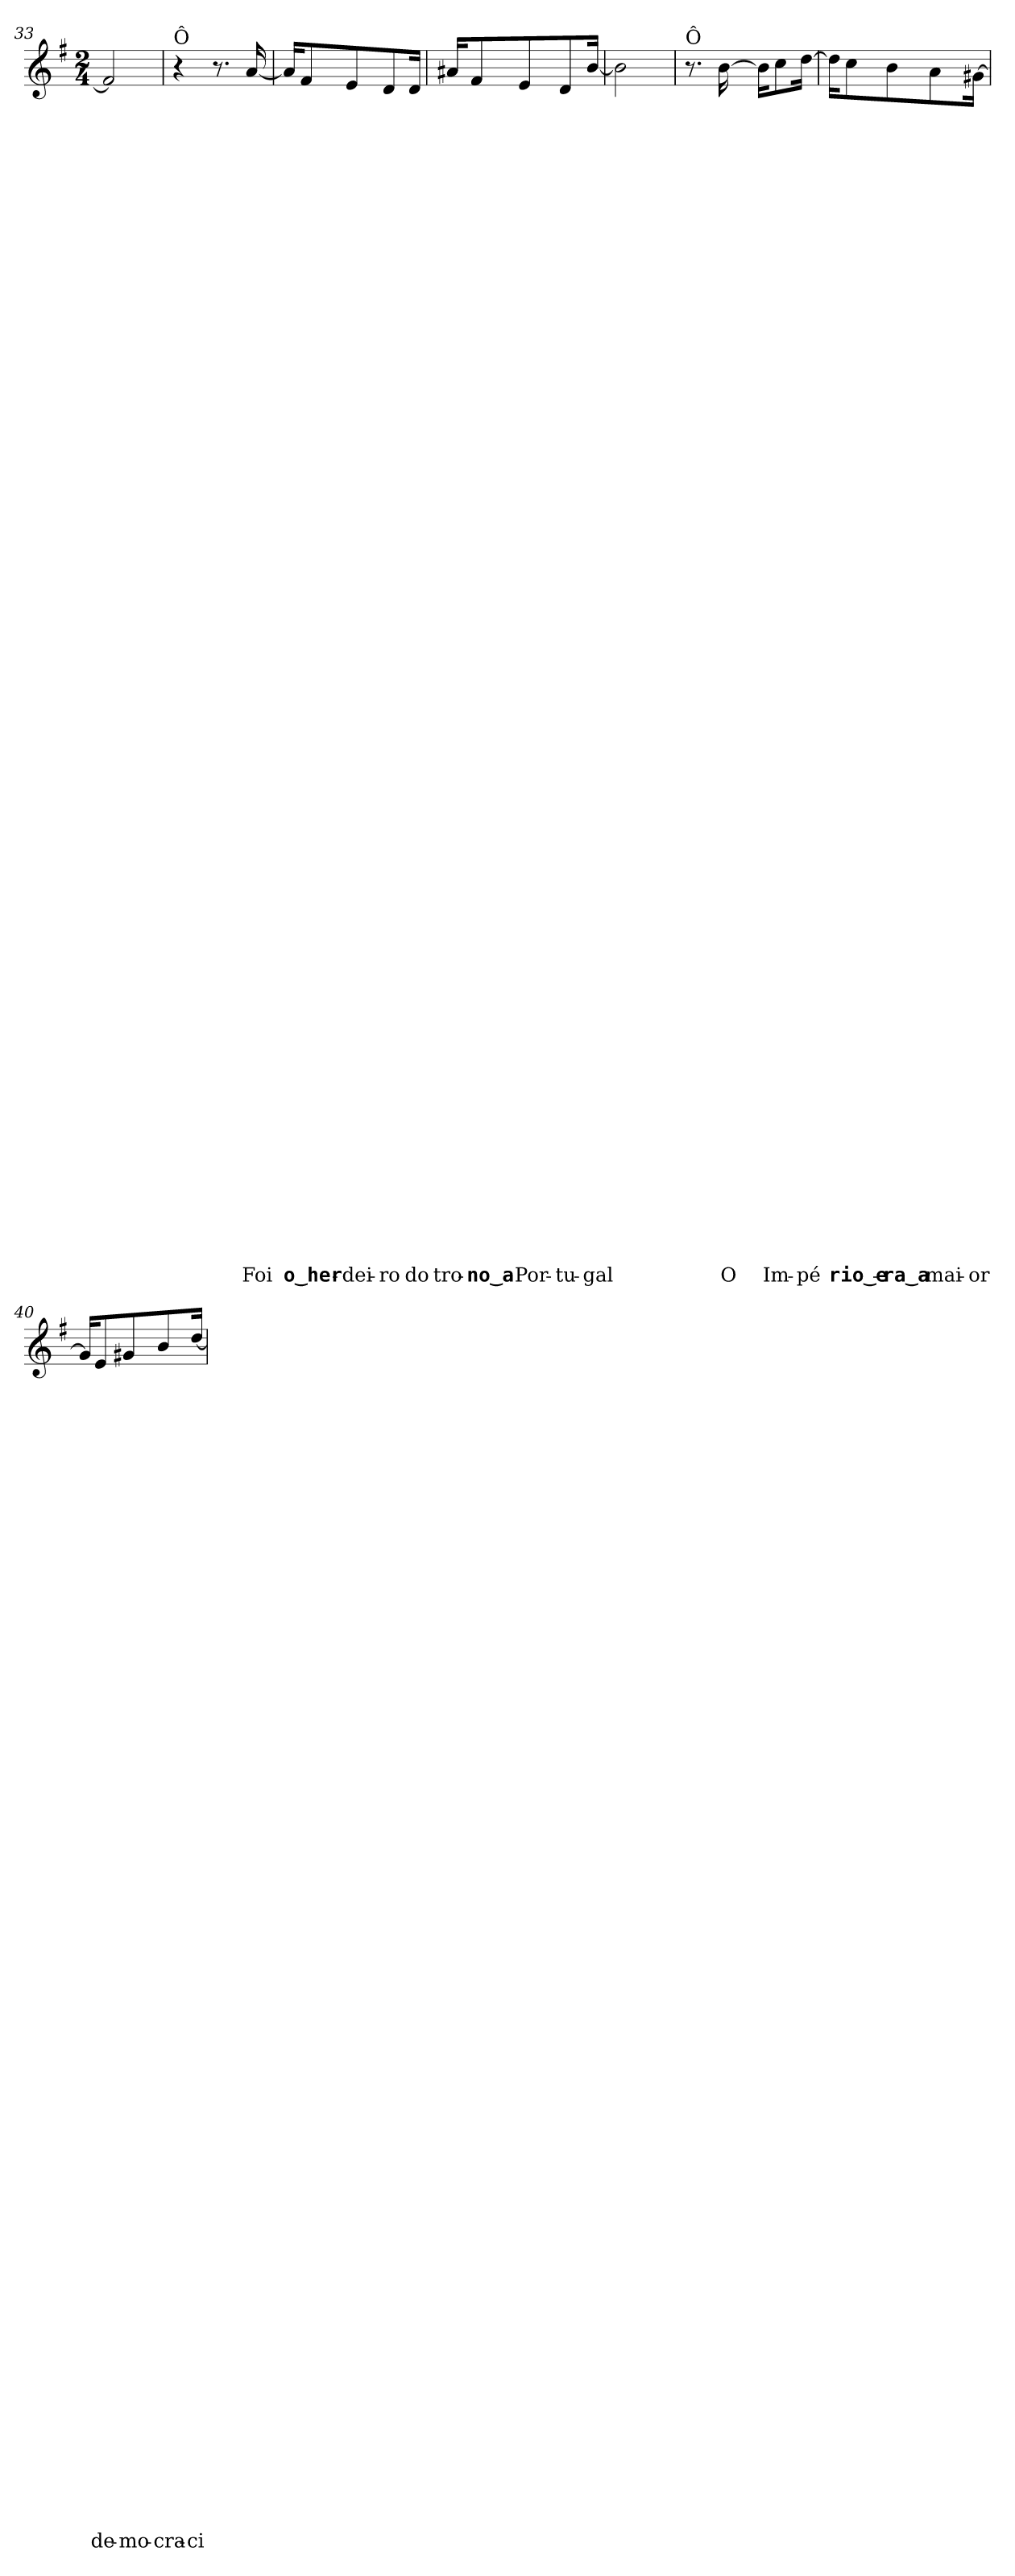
**kern	**text	**text	**text	**text	**text	**text	**text	**text	**text	**text	**text	**text	**text	**text	**text	**text	**text	**text	**text	**text	**text	**text	**text	**text	**text	**text	**text	**text	**text	**text	**text	**text	**text	**text	**text	**text	**text	**text	**text	**text	**text	**text	**text	**text	**text	**text	**text	**text	**text	**text	**text	**text	**text	**text	**text	**text	**text	**text	**text	**text	**text
*part1	*part1	*part1	*part1	*part1	*part1	*part1	*part1	*part1	*part1	*part1	*part1	*part1	*part1	*part1	*part1	*part1	*part1	*part1	*part1	*part1	*part1	*part1	*part1	*part1	*part1	*part1	*part1	*part1	*part1	*part1	*part1	*part1	*part1	*part1	*part1	*part1	*part1	*part1	*part1	*part1	*part1	*part1	*part1	*part1	*part1	*part1	*part1	*part1	*part1	*part1	*part1	*part1	*part1	*part1	*part1	*part1	*part1	*part1	*part1	*part1	*part1
*staff1	*staff1	*staff1	*staff1	*staff1	*staff1	*staff1	*staff1	*staff1	*staff1	*staff1	*staff1	*staff1	*staff1	*staff1	*staff1	*staff1	*staff1	*staff1	*staff1	*staff1	*staff1	*staff1	*staff1	*staff1	*staff1	*staff1	*staff1	*staff1	*staff1	*staff1	*staff1	*staff1	*staff1	*staff1	*staff1	*staff1	*staff1	*staff1	*staff1	*staff1	*staff1	*staff1	*staff1	*staff1	*staff1	*staff1	*staff1	*staff1	*staff1	*staff1	*staff1	*staff1	*staff1	*staff1	*staff1	*staff1	*staff1	*staff1	*staff1	*staff1	*staff1
!!LO:LB:g=z
*clefG2	*	*	*	*	*	*	*	*	*	*	*	*	*	*	*	*	*	*	*	*	*	*	*	*	*	*	*	*	*	*	*	*	*	*	*	*	*	*	*	*	*	*	*	*	*	*	*	*	*	*	*	*	*	*	*	*	*	*	*	*	*
*k[f#]	*	*	*	*	*	*	*	*	*	*	*	*	*	*	*	*	*	*	*	*	*	*	*	*	*	*	*	*	*	*	*	*	*	*	*	*	*	*	*	*	*	*	*	*	*	*	*	*	*	*	*	*	*	*	*	*	*	*	*	*	*
*G:	*	*	*	*	*	*	*	*	*	*	*	*	*	*	*	*	*	*	*	*	*	*	*	*	*	*	*	*	*	*	*	*	*	*	*	*	*	*	*	*	*	*	*	*	*	*	*	*	*	*	*	*	*	*	*	*	*	*	*	*	*
*M2/4	*	*	*	*	*	*	*	*	*	*	*	*	*	*	*	*	*	*	*	*	*	*	*	*	*	*	*	*	*	*	*	*	*	*	*	*	*	*	*	*	*	*	*	*	*	*	*	*	*	*	*	*	*	*	*	*	*	*	*	*	*
=33	=33	=33	=33	=33	=33	=33	=33	=33	=33	=33	=33	=33	=33	=33	=33	=33	=33	=33	=33	=33	=33	=33	=33	=33	=33	=33	=33	=33	=33	=33	=33	=33	=33	=33	=33	=33	=33	=33	=33	=33	=33	=33	=33	=33	=33	=33	=33	=33	=33	=33	=33	=33	=33	=33	=33	=33	=33	=33	=33	=33	=33
2f#/]	.	.	.	.	.	.	.	.	.	.	.	.	.	.	.	.	.	.	.	.	.	.	.	.	.	.	.	.	.	.	.	.	.	.	.	.	.	.	.	.	.	.	.	.	.	.	.	.	.	.	.	.	.	.	.	.	.	.	.	.	.
=34	=34	=34	=34	=34	=34	=34	=34	=34	=34	=34	=34	=34	=34	=34	=34	=34	=34	=34	=34	=34	=34	=34	=34	=34	=34	=34	=34	=34	=34	=34	=34	=34	=34	=34	=34	=34	=34	=34	=34	=34	=34	=34	=34	=34	=34	=34	=34	=34	=34	=34	=34	=34	=34	=34	=34	=34	=34	=34	=34	=34	=34
!LO:TX:a:t=Ô	!	!	!	!	!	!	!	!	!	!	!	!	!	!	!	!	!	!	!	!	!	!	!	!	!	!	!	!	!	!	!	!	!	!	!	!	!	!	!	!	!	!	!	!	!	!	!	!	!	!	!	!	!	!	!	!	!	!	!	!	!
4r	.	.	.	.	.	.	.	.	.	.	.	.	.	.	.	.	.	.	.	.	.	.	.	.	.	.	.	.	.	.	.	.	.	.	.	.	.	.	.	.	.	.	.	.	.	.	.	.	.	.	.	.	.	.	.	.	.	.	.	.	.
8.r	.	.	.	.	.	.	.	.	.	.	.	.	.	.	.	.	.	.	.	.	.	.	.	.	.	.	.	.	.	.	.	.	.	.	.	.	.	.	.	.	.	.	.	.	.	.	.	.	.	.	.	.	.	.	.	.	.	.	.	.	.
!	!	!	!	!	!	!	!	!	!	!	!	!	!	!	!	!	!	!	!	!	!	!	!	!	!	!	!	!	!	!	!	!	!	!	!	!	!	!	!	!	!	!	!	!	!	!	!	!	!	!	!	!	!	!	!	!	!	!	!	!	!LO:LY:b
[16a/	.	.	.	.	.	.	.	.	.	.	.	.	.	.	.	.	.	.	.	.	.	.	.	.	.	.	.	.	.	.	.	.	.	.	.	.	.	.	.	.	.	.	.	.	.	.	.	.	.	.	.	.	.	.	.	.	.	.	.	.	Foi
=35	=35	=35	=35	=35	=35	=35	=35	=35	=35	=35	=35	=35	=35	=35	=35	=35	=35	=35	=35	=35	=35	=35	=35	=35	=35	=35	=35	=35	=35	=35	=35	=35	=35	=35	=35	=35	=35	=35	=35	=35	=35	=35	=35	=35	=35	=35	=35	=35	=35	=35	=35	=35	=35	=35	=35	=35	=35	=35	=35	=35	=35
16a/KL]	.	.	.	.	.	.	.	.	.	.	.	.	.	.	.	.	.	.	.	.	.	.	.	.	.	.	.	.	.	.	.	.	.	.	.	.	.	.	.	.	.	.	.	.	.	.	.	.	.	.	.	.	.	.	.	.	.	.	.	.	.
!	!	!	!	!	!	!	!	!	!	!	!	!	!	!	!	!	!	!	!	!	!	!	!	!	!	!	!	!	!	!	!	!	!	!	!	!	!	!	!	!	!	!	!	!	!	!	!	!	!	!	!	!	!	!	!	!	!	!	!	!	!LO:LY:b
8f#/	.	.	.	.	.	.	.	.	.	.	.	.	.	.	.	.	.	.	.	.	.	.	.	.	.	.	.	.	.	.	.	.	.	.	.	.	.	.	.	.	.	.	.	.	.	.	.	.	.	.	.	.	.	.	.	.	.	.	.	.	o‿her-
!	!	!	!	!	!	!	!	!	!	!	!	!	!	!	!	!	!	!	!	!	!	!	!	!	!	!	!	!	!	!	!	!	!	!	!	!	!	!	!	!	!	!	!	!	!	!	!	!	!	!	!	!	!	!	!	!	!	!	!	!	!LO:LY:b
8e/	.	.	.	.	.	.	.	.	.	.	.	.	.	.	.	.	.	.	.	.	.	.	.	.	.	.	.	.	.	.	.	.	.	.	.	.	.	.	.	.	.	.	.	.	.	.	.	.	.	.	.	.	.	.	.	.	.	.	.	.	-dei-
!	!	!	!	!	!	!	!	!	!	!	!	!	!	!	!	!	!	!	!	!	!	!	!	!	!	!	!	!	!	!	!	!	!	!	!	!	!	!	!	!	!	!	!	!	!	!	!	!	!	!	!	!	!	!	!	!	!	!	!	!	!LO:LY:b
8d/	.	.	.	.	.	.	.	.	.	.	.	.	.	.	.	.	.	.	.	.	.	.	.	.	.	.	.	.	.	.	.	.	.	.	.	.	.	.	.	.	.	.	.	.	.	.	.	.	.	.	.	.	.	.	.	.	.	.	.	.	-ro
!	!	!	!	!	!	!	!	!	!	!	!	!	!	!	!	!	!	!	!	!	!	!	!	!	!	!	!	!	!	!	!	!	!	!	!	!	!	!	!	!	!	!	!	!	!	!	!	!	!	!	!	!	!	!	!	!	!	!	!	!	!LO:LY:b
16d/Jk	.	.	.	.	.	.	.	.	.	.	.	.	.	.	.	.	.	.	.	.	.	.	.	.	.	.	.	.	.	.	.	.	.	.	.	.	.	.	.	.	.	.	.	.	.	.	.	.	.	.	.	.	.	.	.	.	.	.	.	.	do
=36	=36	=36	=36	=36	=36	=36	=36	=36	=36	=36	=36	=36	=36	=36	=36	=36	=36	=36	=36	=36	=36	=36	=36	=36	=36	=36	=36	=36	=36	=36	=36	=36	=36	=36	=36	=36	=36	=36	=36	=36	=36	=36	=36	=36	=36	=36	=36	=36	=36	=36	=36	=36	=36	=36	=36	=36	=36	=36	=36	=36	=36
!	!	!	!	!	!	!	!	!	!	!	!	!	!	!	!	!	!	!	!	!	!	!	!	!	!	!	!	!	!	!	!	!	!	!	!	!	!	!	!	!	!	!	!	!	!	!	!	!	!	!	!	!	!	!	!	!	!	!	!	!	!LO:LY:b
16a#X/KL	.	.	.	.	.	.	.	.	.	.	.	.	.	.	.	.	.	.	.	.	.	.	.	.	.	.	.	.	.	.	.	.	.	.	.	.	.	.	.	.	.	.	.	.	.	.	.	.	.	.	.	.	.	.	.	.	.	.	.	.	tro-
!	!	!	!	!	!	!	!	!	!	!	!	!	!	!	!	!	!	!	!	!	!	!	!	!	!	!	!	!	!	!	!	!	!	!	!	!	!	!	!	!	!	!	!	!	!	!	!	!	!	!	!	!	!	!	!	!	!	!	!	!	!LO:LY:b
8f#/	.	.	.	.	.	.	.	.	.	.	.	.	.	.	.	.	.	.	.	.	.	.	.	.	.	.	.	.	.	.	.	.	.	.	.	.	.	.	.	.	.	.	.	.	.	.	.	.	.	.	.	.	.	.	.	.	.	.	.	.	-no‿a
!	!	!	!	!	!	!	!	!	!	!	!	!	!	!	!	!	!	!	!	!	!	!	!	!	!	!	!	!	!	!	!	!	!	!	!	!	!	!	!	!	!	!	!	!	!	!	!	!	!	!	!	!	!	!	!	!	!	!	!	!	!LO:LY:b
8e/	.	.	.	.	.	.	.	.	.	.	.	.	.	.	.	.	.	.	.	.	.	.	.	.	.	.	.	.	.	.	.	.	.	.	.	.	.	.	.	.	.	.	.	.	.	.	.	.	.	.	.	.	.	.	.	.	.	.	.	.	Por-
!	!	!	!	!	!	!	!	!	!	!	!	!	!	!	!	!	!	!	!	!	!	!	!	!	!	!	!	!	!	!	!	!	!	!	!	!	!	!	!	!	!	!	!	!	!	!	!	!	!	!	!	!	!	!	!	!	!	!	!	!	!LO:LY:b
8d/	.	.	.	.	.	.	.	.	.	.	.	.	.	.	.	.	.	.	.	.	.	.	.	.	.	.	.	.	.	.	.	.	.	.	.	.	.	.	.	.	.	.	.	.	.	.	.	.	.	.	.	.	.	.	.	.	.	.	.	.	-tu-
!	!	!	!	!	!	!	!	!	!	!	!	!	!	!	!	!	!	!	!	!	!	!	!	!	!	!	!	!	!	!	!	!	!	!	!	!	!	!	!	!	!	!	!	!	!	!	!	!	!	!	!	!	!	!	!	!	!	!	!	!	!LO:LY:b
[16b/Jk	.	.	.	.	.	.	.	.	.	.	.	.	.	.	.	.	.	.	.	.	.	.	.	.	.	.	.	.	.	.	.	.	.	.	.	.	.	.	.	.	.	.	.	.	.	.	.	.	.	.	.	.	.	.	.	.	.	.	.	.	-gal
=37	=37	=37	=37	=37	=37	=37	=37	=37	=37	=37	=37	=37	=37	=37	=37	=37	=37	=37	=37	=37	=37	=37	=37	=37	=37	=37	=37	=37	=37	=37	=37	=37	=37	=37	=37	=37	=37	=37	=37	=37	=37	=37	=37	=37	=37	=37	=37	=37	=37	=37	=37	=37	=37	=37	=37	=37	=37	=37	=37	=37	=37
2b\]	.	.	.	.	.	.	.	.	.	.	.	.	.	.	.	.	.	.	.	.	.	.	.	.	.	.	.	.	.	.	.	.	.	.	.	.	.	.	.	.	.	.	.	.	.	.	.	.	.	.	.	.	.	.	.	.	.	.	.	.	.
=38	=38	=38	=38	=38	=38	=38	=38	=38	=38	=38	=38	=38	=38	=38	=38	=38	=38	=38	=38	=38	=38	=38	=38	=38	=38	=38	=38	=38	=38	=38	=38	=38	=38	=38	=38	=38	=38	=38	=38	=38	=38	=38	=38	=38	=38	=38	=38	=38	=38	=38	=38	=38	=38	=38	=38	=38	=38	=38	=38	=38	=38
!LO:TX:a:t=Ô	!	!	!	!	!	!	!	!	!	!	!	!	!	!	!	!	!	!	!	!	!	!	!	!	!	!	!	!	!	!	!	!	!	!	!	!	!	!	!	!	!	!	!	!	!	!	!	!	!	!	!	!	!	!	!	!	!	!	!	!	!
8.r	.	.	.	.	.	.	.	.	.	.	.	.	.	.	.	.	.	.	.	.	.	.	.	.	.	.	.	.	.	.	.	.	.	.	.	.	.	.	.	.	.	.	.	.	.	.	.	.	.	.	.	.	.	.	.	.	.	.	.	.	.
!	!	!	!	!	!	!	!	!	!	!	!	!	!	!	!	!	!	!	!	!	!	!	!	!	!	!	!	!	!	!	!	!	!	!	!	!	!	!	!	!	!	!	!	!	!	!	!	!	!	!	!	!	!	!	!	!	!	!	!	!	!LO:LY:b
[16b\	.	.	.	.	.	.	.	.	.	.	.	.	.	.	.	.	.	.	.	.	.	.	.	.	.	.	.	.	.	.	.	.	.	.	.	.	.	.	.	.	.	.	.	.	.	.	.	.	.	.	.	.	.	.	.	.	.	.	.	.	O
16b\KL]	.	.	.	.	.	.	.	.	.	.	.	.	.	.	.	.	.	.	.	.	.	.	.	.	.	.	.	.	.	.	.	.	.	.	.	.	.	.	.	.	.	.	.	.	.	.	.	.	.	.	.	.	.	.	.	.	.	.	.	.	.
!	!	!	!	!	!	!	!	!	!	!	!	!	!	!	!	!	!	!	!	!	!	!	!	!	!	!	!	!	!	!	!	!	!	!	!	!	!	!	!	!	!	!	!	!	!	!	!	!	!	!	!	!	!	!	!	!	!	!	!	!	!LO:LY:b
8cc\	.	.	.	.	.	.	.	.	.	.	.	.	.	.	.	.	.	.	.	.	.	.	.	.	.	.	.	.	.	.	.	.	.	.	.	.	.	.	.	.	.	.	.	.	.	.	.	.	.	.	.	.	.	.	.	.	.	.	.	.	Im-
!	!	!	!	!	!	!	!	!	!	!	!	!	!	!	!	!	!	!	!	!	!	!	!	!	!	!	!	!	!	!	!	!	!	!	!	!	!	!	!	!	!	!	!	!	!	!	!	!	!	!	!	!	!	!	!	!	!	!	!	!	!LO:LY:b
[16dd\Jk	.	.	.	.	.	.	.	.	.	.	.	.	.	.	.	.	.	.	.	.	.	.	.	.	.	.	.	.	.	.	.	.	.	.	.	.	.	.	.	.	.	.	.	.	.	.	.	.	.	.	.	.	.	.	.	.	.	.	.	.	-pé
=39	=39	=39	=39	=39	=39	=39	=39	=39	=39	=39	=39	=39	=39	=39	=39	=39	=39	=39	=39	=39	=39	=39	=39	=39	=39	=39	=39	=39	=39	=39	=39	=39	=39	=39	=39	=39	=39	=39	=39	=39	=39	=39	=39	=39	=39	=39	=39	=39	=39	=39	=39	=39	=39	=39	=39	=39	=39	=39	=39	=39	=39
16dd\KL]	.	.	.	.	.	.	.	.	.	.	.	.	.	.	.	.	.	.	.	.	.	.	.	.	.	.	.	.	.	.	.	.	.	.	.	.	.	.	.	.	.	.	.	.	.	.	.	.	.	.	.	.	.	.	.	.	.	.	.	.	.
!	!	!	!	!	!	!	!	!	!	!	!	!	!	!	!	!	!	!	!	!	!	!	!	!	!	!	!	!	!	!	!	!	!	!	!	!	!	!	!	!	!	!	!	!	!	!	!	!	!	!	!	!	!	!	!	!	!	!	!	!	!LO:LY:b
8cc\	.	.	.	.	.	.	.	.	.	.	.	.	.	.	.	.	.	.	.	.	.	.	.	.	.	.	.	.	.	.	.	.	.	.	.	.	.	.	.	.	.	.	.	.	.	.	.	.	.	.	.	.	.	.	.	.	.	.	.	.	rio‿e-
!	!	!	!	!	!	!	!	!	!	!	!	!	!	!	!	!	!	!	!	!	!	!	!	!	!	!	!	!	!	!	!	!	!	!	!	!	!	!	!	!	!	!	!	!	!	!	!	!	!	!	!	!	!	!	!	!	!	!	!	!	!LO:LY:b
8b\	.	.	.	.	.	.	.	.	.	.	.	.	.	.	.	.	.	.	.	.	.	.	.	.	.	.	.	.	.	.	.	.	.	.	.	.	.	.	.	.	.	.	.	.	.	.	.	.	.	.	.	.	.	.	.	.	.	.	.	.	-ra‿a
!	!	!	!	!	!	!	!	!	!	!	!	!	!	!	!	!	!	!	!	!	!	!	!	!	!	!	!	!	!	!	!	!	!	!	!	!	!	!	!	!	!	!	!	!	!	!	!	!	!	!	!	!	!	!	!	!	!	!	!	!	!LO:LY:b
8a\	.	.	.	.	.	.	.	.	.	.	.	.	.	.	.	.	.	.	.	.	.	.	.	.	.	.	.	.	.	.	.	.	.	.	.	.	.	.	.	.	.	.	.	.	.	.	.	.	.	.	.	.	.	.	.	.	.	.	.	.	mai-
!	!	!	!	!	!	!	!	!	!	!	!	!	!	!	!	!	!	!	!	!	!	!	!	!	!	!	!	!	!	!	!	!	!	!	!	!	!	!	!	!	!	!	!	!	!	!	!	!	!	!	!	!	!	!	!	!	!	!	!	!	!LO:LY:b
[16g#X\Jk	.	.	.	.	.	.	.	.	.	.	.	.	.	.	.	.	.	.	.	.	.	.	.	.	.	.	.	.	.	.	.	.	.	.	.	.	.	.	.	.	.	.	.	.	.	.	.	.	.	.	.	.	.	.	.	.	.	.	.	.	-or
=40	=40	=40	=40	=40	=40	=40	=40	=40	=40	=40	=40	=40	=40	=40	=40	=40	=40	=40	=40	=40	=40	=40	=40	=40	=40	=40	=40	=40	=40	=40	=40	=40	=40	=40	=40	=40	=40	=40	=40	=40	=40	=40	=40	=40	=40	=40	=40	=40	=40	=40	=40	=40	=40	=40	=40	=40	=40	=40	=40	=40	=40
16g#/KL]	.	.	.	.	.	.	.	.	.	.	.	.	.	.	.	.	.	.	.	.	.	.	.	.	.	.	.	.	.	.	.	.	.	.	.	.	.	.	.	.	.	.	.	.	.	.	.	.	.	.	.	.	.	.	.	.	.	.	.	.	.
!	!	!	!	!	!	!	!	!	!	!	!	!	!	!	!	!	!	!	!	!	!	!	!	!	!	!	!	!	!	!	!	!	!	!	!	!	!	!	!	!	!	!	!	!	!	!	!	!	!	!	!	!	!	!	!	!	!	!	!	!	!LO:LY:b
8e/	.	.	.	.	.	.	.	.	.	.	.	.	.	.	.	.	.	.	.	.	.	.	.	.	.	.	.	.	.	.	.	.	.	.	.	.	.	.	.	.	.	.	.	.	.	.	.	.	.	.	.	.	.	.	.	.	.	.	.	.	de-
!	!	!	!	!	!	!	!	!	!	!	!	!	!	!	!	!	!	!	!	!	!	!	!	!	!	!	!	!	!	!	!	!	!	!	!	!	!	!	!	!	!	!	!	!	!	!	!	!	!	!	!	!	!	!	!	!	!	!	!	!	!LO:LY:b
8g#X/	.	.	.	.	.	.	.	.	.	.	.	.	.	.	.	.	.	.	.	.	.	.	.	.	.	.	.	.	.	.	.	.	.	.	.	.	.	.	.	.	.	.	.	.	.	.	.	.	.	.	.	.	.	.	.	.	.	.	.	.	-mo-
!	!	!	!	!	!	!	!	!	!	!	!	!	!	!	!	!	!	!	!	!	!	!	!	!	!	!	!	!	!	!	!	!	!	!	!	!	!	!	!	!	!	!	!	!	!	!	!	!	!	!	!	!	!	!	!	!	!	!	!	!	!LO:LY:b
8b/	.	.	.	.	.	.	.	.	.	.	.	.	.	.	.	.	.	.	.	.	.	.	.	.	.	.	.	.	.	.	.	.	.	.	.	.	.	.	.	.	.	.	.	.	.	.	.	.	.	.	.	.	.	.	.	.	.	.	.	.	-cra-
!	!	!	!	!	!	!	!	!	!	!	!	!	!	!	!	!	!	!	!	!	!	!	!	!	!	!	!	!	!	!	!	!	!	!	!	!	!	!	!	!	!	!	!	!	!	!	!	!	!	!	!	!	!	!	!	!	!	!	!	!	!LO:LY:b
[16dd/Jk	.	.	.	.	.	.	.	.	.	.	.	.	.	.	.	.	.	.	.	.	.	.	.	.	.	.	.	.	.	.	.	.	.	.	.	.	.	.	.	.	.	.	.	.	.	.	.	.	.	.	.	.	.	.	.	.	.	.	.	.	-ci-
=	=	=	=	=	=	=	=	=	=	=	=	=	=	=	=	=	=	=	=	=	=	=	=	=	=	=	=	=	=	=	=	=	=	=	=	=	=	=	=	=	=	=	=	=	=	=	=	=	=	=	=	=	=	=	=	=	=	=	=	=	=
*-	*-	*-	*-	*-	*-	*-	*-	*-	*-	*-	*-	*-	*-	*-	*-	*-	*-	*-	*-	*-	*-	*-	*-	*-	*-	*-	*-	*-	*-	*-	*-	*-	*-	*-	*-	*-	*-	*-	*-	*-	*-	*-	*-	*-	*-	*-	*-	*-	*-	*-	*-	*-	*-	*-	*-	*-	*-	*-	*-	*-	*-
